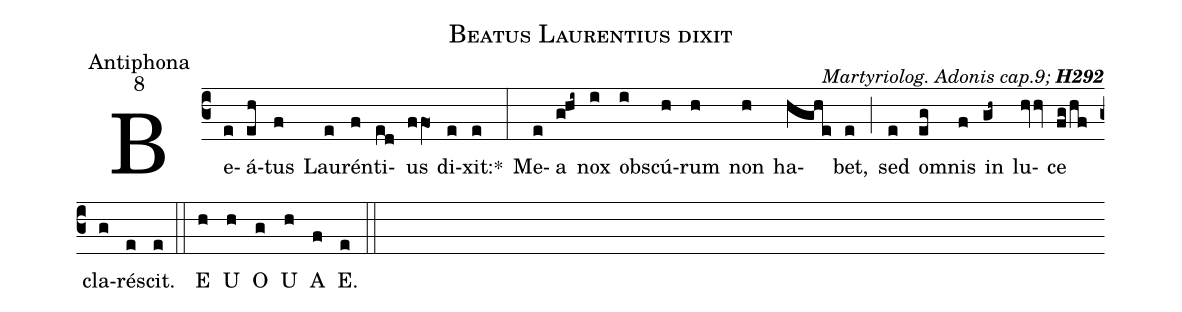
name:Beatus Laurentius dixit;
office-part:Antiphona;
mode:8;
commentary:{\itshape\mdseries  Martyriolog.\ Adonis cap.9;\/}  {\bfseries H292};
%%
(c3) Be(e)á(eh)tus(f) Lau(e)rén(f)ti(ed)us(ffO1) di(e)xit:<sp>*</sp>(e) (:)
Me(e)a(ghi~) nox(i) ob(i)scú(h)rum(h) non(h) ha(hghe)bet,(e) (;)
sed(e) o(eg)mnis(f) in(gh~) lu(hvv)ce(fg/hf) cla(g)ré(e)scit.(e)  (::)
<eu>  E(h) U(h) O(g) U(h) A(f) E.(e) </eu> (::)
